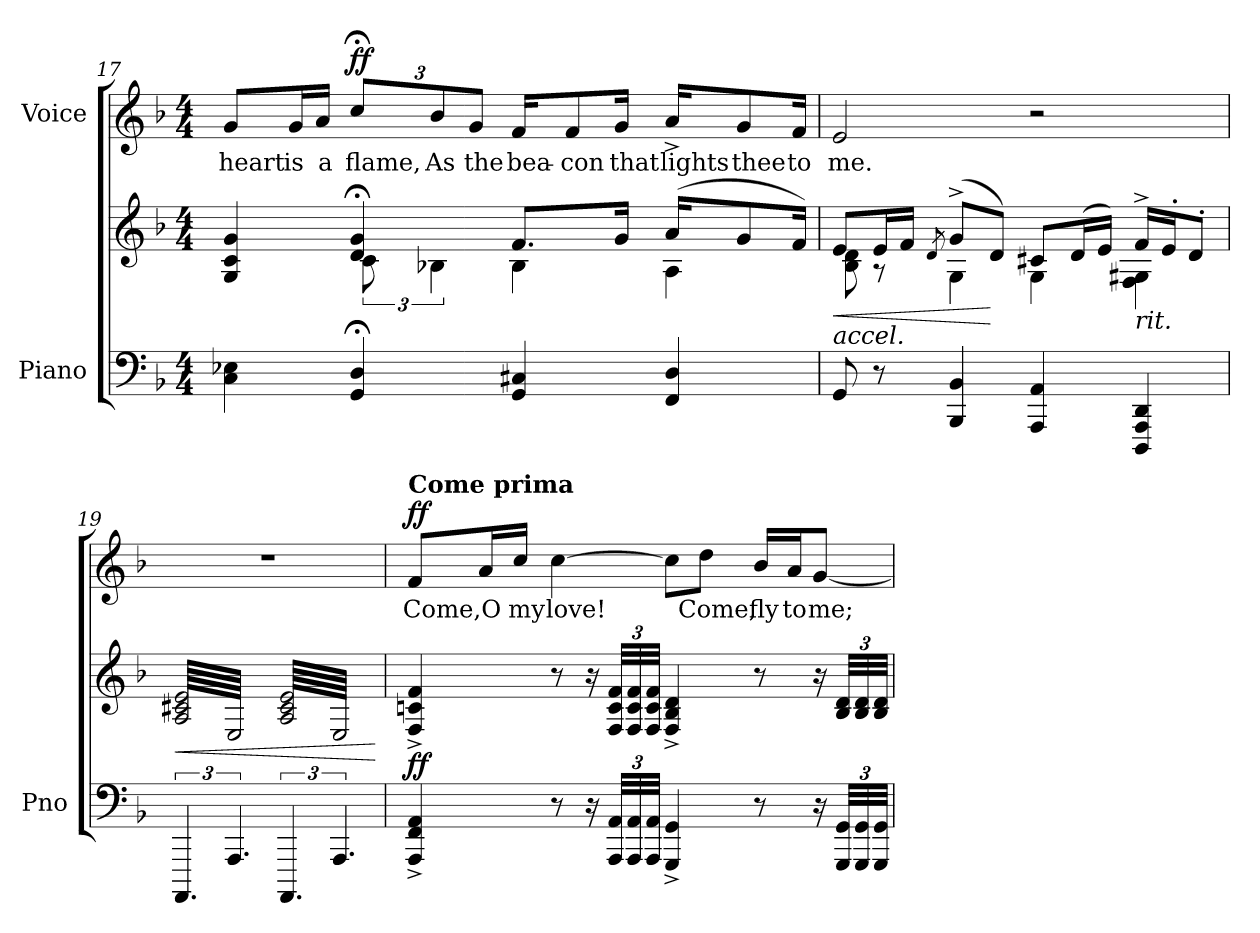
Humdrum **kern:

**kern	**kern	**dynam	**kern	**text	**dynam
*part2	*part2	*part2	*part1	*part1	*part1
*staff3	*staff2	*staff2/3	*staff1	*staff1	*staff1
*I"Piano	*	*	*I"Voice	*	*
*I'Pno	*	*	*	*	*
!!LO:LB:g=z
*clefF4	*clefG2	*	*clefG2	*	*
*k[b-]	*k[b-]	*	*k[b-]	*	*
*M4/4	*M4/4	*	*M4/4	*	*
=17	=17	=17	=17	=17	=17
*	*^	*	*	*	*
!	!	!	!	!	!LO:LY:b	!
4C\ 4E-X\	4G/ 4c/ 4g/	4ryy	.	8g/L	heart	.
!	!	!	!	!	!LO:LY:b	!
.	.	.	.	16g/L	is	.
!	!	!	!	!	!LO:LY:b	!
.	.	.	.	16a/JJ	a	.
!	!	!	!	!	!LO:LY:b	!LO:DY:a
4GG/; 4D/;	4d/;< 4g/;<	12c\	.	12cc;</L	flame,	ff
!	!	!	!	!	!LO:LY:b	!
.	.	6B-X\	.	12b-/	As	.
!	!	!	!	!	!LO:LY:b	!
.	.	.	.	12g/J	the	.
!	!	!	!	!	!LO:LY:b	!
4GG/ 4C#X/	8.f/L	4B-\	.	16f/KL	bea-	.
!	!	!	!	!	!LO:LY:b	!
.	.	.	.	8f/	-con	.
!	!	!	!	!	!LO:LY:b	!
.	16g/Jk	.	.	16g/Jk	that	.
!	!	!	!	!	!LO:LY:b	!
4FF/ 4D/	(>16a/KL	4A\	.	16a^/KL	lights	.
!	!	!	!	!	!LO:LY:b	!
.	8g/	.	.	8g/	thee	.
!	!	!	!	!	!LO:LY:b	!
.	16f/Jk)	.	.	16f/Jk	to	.
=18	=18	=18	=18	=18	=18	=18
!	!LO:TX:b:i:t=accel.	!	!	!	!	!
!	!	!	!LO:HP:b	!	!LO:LY:b	!
*	*	*	*	*^	*	*
*	*	*	*	*	*^	*	*
8GG/	8e/L	8B-\ 8d\	<	2e/	4ryy	2.ryy	me.	.
8r	16e/L	8r	.	.	.	.	.	.
.	16f/JJ	.	.	.	.	.	.	.
*	*	*	*	*MM120	*	*	*	*
.	8qd/	.	.	.	.	.	.	.
4BBB-/ 4BB-/	(>8g^/L	4G\	.	.	2.ryy	.	.	.
.	8d/J)	.	[	.	.	.	.	.
4AAA/ 4AA/	8c#X/L	4G\	.	2r	.	.	.	.
.	(>16d/L	.	.	.	.	.	.	.
.	16e/JJ)	.	.	.	.	.	.	.
*	*	*	*	*MM115	*	*	*	*
!	!LO:TX:b:i:t=rit.	!	!	!	!	!	!	!
4DDD/ 4AAA/ 4DD/	16f^/LL	4F\ 4G#X\	.	.	.	4ryy	.	.
.	16e'/J	.	.	.	.	.	.	.
.	8d'/J	.	.	.	.	.	.	.
*	*v	*v	*	*	*	*	*	*
!!LO:PB:g=z
=19	=19	=19	=19	=19	=19	=19	=19
!	!LO:TX:a:i:t=allargando	!	!	!	!	!	!
!	!	!LO:HP:b	!	!	!	!	!
*	*	*	*v	*v	*v	*	*
*	*tremolo	*	*	*	*
6.AAAA/	64A/ 64c#X/ 64e/LLLL	<	1r	.	.
.	64E/	.	.	.	.
.	64A/ 64c#X/ 64e/	.	.	.	.
.	64E/	.	.	.	.
.	64A/ 64c#X/ 64e/	.	.	.	.
.	64E/	.	.	.	.
.	64A/ 64c#X/ 64e/	.	.	.	.
.	64E/	.	.	.	.
.	64A/ 64c#X/ 64e/	.	.	.	.
.	64E/	.	.	.	.
.	64A/ 64c#X/ 64e/	.	.	.	.
.	64E/	.	.	.	.
.	64A/ 64c#X/ 64e/	.	.	.	.
.	64E/	.	.	.	.
.	64A/ 64c#X/ 64e/	.	.	.	.
.	64E/	.	.	.	.
6.AAA/	64A/ 64c#X/ 64e/	.	.	.	.
.	64E/	.	.	.	.
.	64A/ 64c#X/ 64e/	.	.	.	.
.	64E/	.	.	.	.
.	64A/ 64c#X/ 64e/	.	.	.	.
.	64E/	.	.	.	.
.	64A/ 64c#X/ 64e/	.	.	.	.
.	64E/	.	.	.	.
.	64A/ 64c#X/ 64e/	.	.	.	.
.	64E/	.	.	.	.
.	64A/ 64c#X/ 64e/	.	.	.	.
.	64E/	.	.	.	.
.	64A/ 64c#X/ 64e/	.	.	.	.
.	64E/	.	.	.	.
.	64A/ 64c#X/ 64e/	.	.	.	.
.	64E/JJJJ	.	.	.	.
6.AAAA/	64A/ 64c#/ 64e/LLLL	.	.	.	.
.	64E/	.	.	.	.
.	64A/ 64c#/ 64e/	.	.	.	.
.	64E/	.	.	.	.
.	64A/ 64c#/ 64e/	.	.	.	.
.	64E/	.	.	.	.
.	64A/ 64c#/ 64e/	.	.	.	.
.	64E/	.	.	.	.
.	64A/ 64c#/ 64e/	.	.	.	.
.	64E/	.	.	.	.
.	64A/ 64c#/ 64e/	.	.	.	.
.	64E/	.	.	.	.
.	64A/ 64c#/ 64e/	.	.	.	.
.	64E/	.	.	.	.
.	64A/ 64c#/ 64e/	.	.	.	.
.	64E/	.	.	.	.
6.AAA/	64A/ 64c#/ 64e/	.	.	.	.
.	64E/	.	.	.	.
.	64A/ 64c#/ 64e/	.	.	.	.
.	64E/	.	.	.	.
.	64A/ 64c#/ 64e/	.	.	.	.
.	64E/	.	.	.	.
.	64A/ 64c#/ 64e/	.	.	.	.
.	64E/	.	.	.	.
.	64A/ 64c#/ 64e/	.	.	.	.
.	64E/	.	.	.	.
.	64A/ 64c#/ 64e/	.	.	.	.
.	64E/	.	.	.	.
.	64A/ 64c#/ 64e/	.	.	.	.
.	64E/	.	.	.	.
.	64A/ 64c#/ 64e/	.	.	.	.
.	64E/JJJJ	.	.	.	.
*	*Xtremolo	*	*	*	*
.	.	[	.	.	.
=20	=20	=20	=20	=20	=20
*	*	*	*MM120	*	*
!	!	!	!LO:TX:a:B:t=Come prima	!	!
!	!	!LO:DY:b	!	!LO:LY:b	!LO:DY:a
4AAA/^ 4FF/^ 4AA/^	4F/^ 4cn/^ 4f/^	ff	8f/L	Come,	ff
.	.	.	.	.	.
.	.	.	.	.	.
.	.	.	.	.	.
.	.	.	.	.	.
.	.	.	.	.	.
.	.	.	.	.	.
.	.	.	.	.	.
!	!	!	!	!LO:LY:b	!
.	.	.	16a/L	O	.
.	.	.	.	.	.
.	.	.	.	.	.
.	.	.	.	.	.
!	!	!	!	!LO:LY:b	!
.	.	.	16cc/JJ	my	.
.	.	.	.	.	.
.	.	.	.	.	.
.	.	.	.	.	.
!	!	!	!	!LO:LY:b	!
8r	8r	.	[4cc\	love!	.
16r	16r	.	.	.	.
*Xbrackettup	*Xbrackettup	*	*	*	*
48AAA/ 48AA/LLL	48F/ 48c/ 48f/LLL	.	.	.	.
48AAA/ 48AA/	48F/ 48c/ 48f/	.	.	.	.
48AAA/ 48AA/JJJ	48F/ 48c/ 48f/JJJ	.	.	.	.
4GGG/^ 4GG/^	4F/^ 4B-/^ 4d/^	.	8cc\L]	.	.
!	!	!	!	!LO:LY:b	!
.	.	.	8dd\J	Come,	.
!	!	!	!	!LO:LY:b	!
8r	8r	.	16b-/LL	fly	.
!	!	!	!	!LO:LY:b	!
.	.	.	16a/J	to	.
!	!	!	!	!LO:LY:b	!
16r	16r	.	[8g/J	me;	.
48GGG/ 48GG/LLL	48B-/ 48d/LLL	.	.	.	.
48GGG/ 48GG/	48B-/ 48d/	.	.	.	.
48GGG/ 48GG/JJJ	48B-/ 48d/JJJ	.	.	.	.
=	=	=	=	=	=
*-	*-	*-	*-	*-	*-
